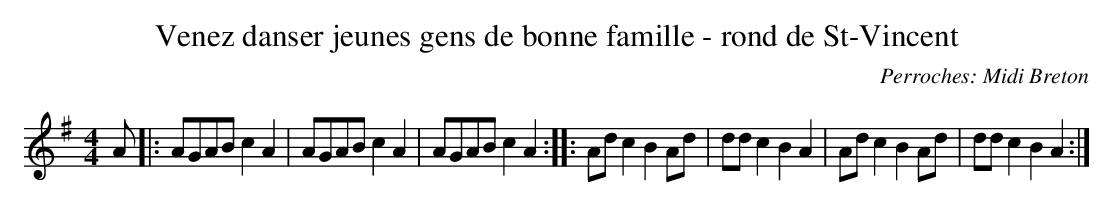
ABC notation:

X:1
T:Venez danser jeunes gens de bonne famille - rond de St-Vincent
C:Perroches: Midi Breton
M:4/4
L:1/8
K:G
A|:AGAB c2A2|AGAB c2A2|AGAB c2A2:|\
|:Adc2 B2Ad|ddc2 B2A2|Adc2 B2Ad|ddc2 B2A2:|
